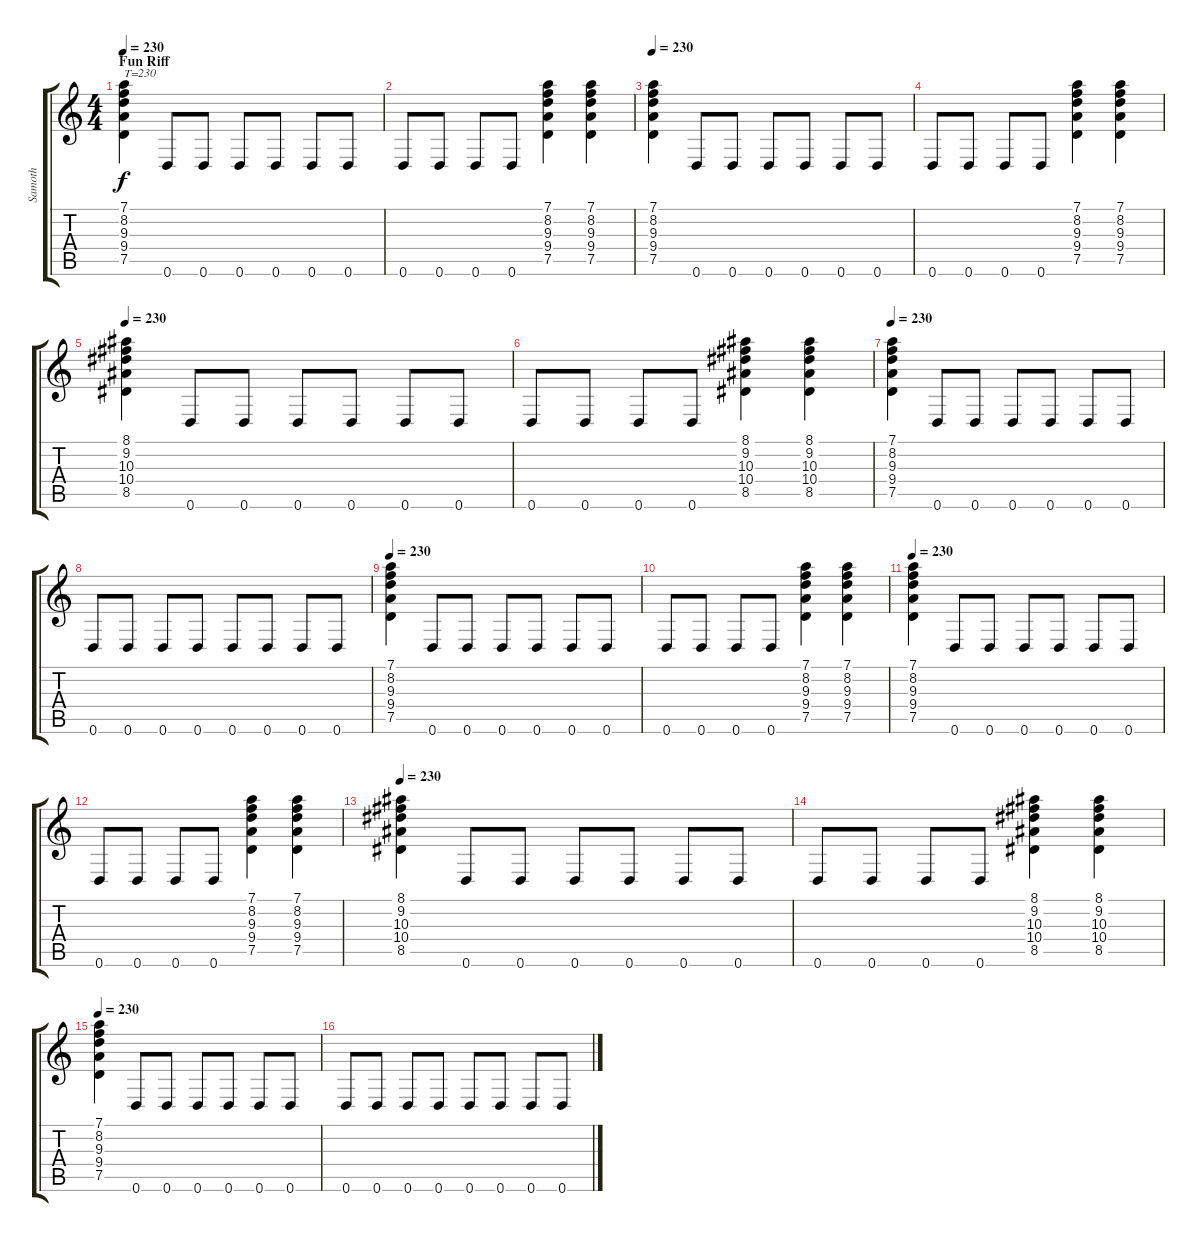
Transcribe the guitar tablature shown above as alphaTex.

\track ("Samoth" "Samoth") {instrument distortionguitar}
\staff {score tabs}
\tuning (D4 A3 F3 C3 G2 D2) {hide}
\ts (4 4)
\section ("" "Fun Riff")
\tempo 230
\clef g2
\ks c
(7.1 8.2 9.3 9.4 7.5).4{txt "T=230" dy f} 0.6.8 0.6.8 0.6.8 0.6.8 0.6.8 0.6.8 |
0.6.8 0.6.8 0.6.8 0.6.8 (7.1 8.2 9.3 9.4 7.5).4 (7.1 8.2 9.3 9.4 7.5).4 |
\tempo 230
(7.1 8.2 9.3 9.4 7.5).4 0.6.8 0.6.8 0.6.8 0.6.8 0.6.8 0.6.8 |
0.6.8 0.6.8 0.6.8 0.6.8 (7.1 8.2 9.3 9.4 7.5).4 (7.1 8.2 9.3 9.4 7.5).4 |
\tempo 230
(8.1 9.2 10.3 10.4 8.5).4 0.6.8 0.6.8 0.6.8 0.6.8 0.6.8 0.6.8 |
0.6.8 0.6.8 0.6.8 0.6.8 (8.1 9.2 10.3 10.4 8.5).4 (8.1 9.2 10.3 10.4 8.5).4 |
\tempo 230
(7.1 8.2 9.3 9.4 7.5).4 0.6.8 0.6.8 0.6.8 0.6.8 0.6.8 0.6.8 |
0.6.8 0.6.8 0.6.8 0.6.8 0.6.8 0.6.8 0.6.8 0.6.8 |
\tempo 230
(7.1 8.2 9.3 9.4 7.5).4 0.6.8 0.6.8 0.6.8 0.6.8 0.6.8 0.6.8 |
0.6.8 0.6.8 0.6.8 0.6.8 (7.1 8.2 9.3 9.4 7.5).4 (7.1 8.2 9.3 9.4 7.5).4 |
\tempo 230
(7.1 8.2 9.3 9.4 7.5).4 0.6.8 0.6.8 0.6.8 0.6.8 0.6.8 0.6.8 |
0.6.8 0.6.8 0.6.8 0.6.8 (7.1 8.2 9.3 9.4 7.5).4 (7.1 8.2 9.3 9.4 7.5).4 |
\tempo 230
(8.1 9.2 10.3 10.4 8.5).4 0.6.8 0.6.8 0.6.8 0.6.8 0.6.8 0.6.8 |
0.6.8 0.6.8 0.6.8 0.6.8 (8.1 9.2 10.3 10.4 8.5).4 (8.1 9.2 10.3 10.4 8.5).4 |
\tempo 230
(7.1 8.2 9.3 9.4 7.5).4 0.6.8 0.6.8 0.6.8 0.6.8 0.6.8 0.6.8 |
0.6.8 0.6.8 0.6.8 0.6.8 0.6.8 0.6.8 0.6.8 0.6.8
